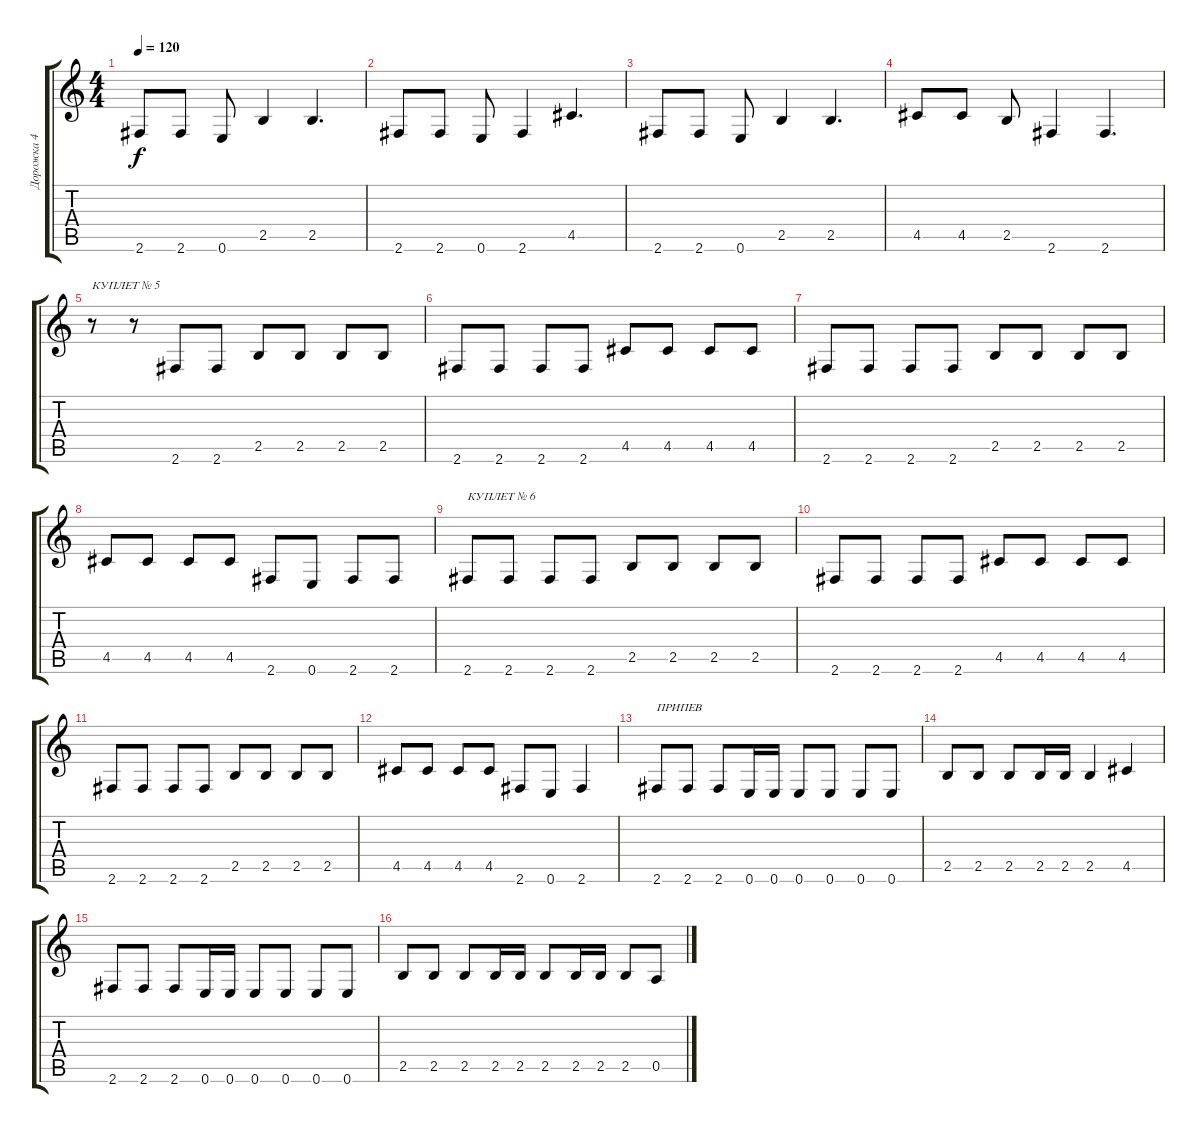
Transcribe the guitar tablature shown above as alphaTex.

\track ("Дорожка 4" "Дорожка 4") {instrument electricbasspick}
\staff {score tabs}
\tuning (E4 B3 G3 D3 A2 E2) {hide}
\ts (4 4)
\tempo 120
\clef g2
\ks c
2.6.8{dy f} 2.6.8 0.6.8 2.5.4 2.5.4{d} |
2.6.8 2.6.8 0.6.8 2.6.4 4.5.4{d} |
2.6.8 2.6.8 0.6.8 2.5.4 2.5.4{d} |
4.5.8 4.5.8 2.5.8 2.6.4 2.6.4{d} |
r.8{txt "КУПЛЕТ № 5"} r.8 2.6.8 2.6.8 2.5.8 2.5.8 2.5.8 2.5.8 |
2.6.8 2.6.8 2.6.8 2.6.8 4.5.8 4.5.8 4.5.8 4.5.8 |
2.6.8 2.6.8 2.6.8 2.6.8 2.5.8 2.5.8 2.5.8 2.5.8 |
4.5.8 4.5.8 4.5.8 4.5.8 2.6.8 0.6.8 2.6.8 2.6.8 |
2.6.8{txt "КУПЛЕТ № 6"} 2.6.8 2.6.8 2.6.8 2.5.8 2.5.8 2.5.8 2.5.8 |
2.6.8 2.6.8 2.6.8 2.6.8 4.5.8 4.5.8 4.5.8 4.5.8 |
2.6.8 2.6.8 2.6.8 2.6.8 2.5.8 2.5.8 2.5.8 2.5.8 |
4.5.8 4.5.8 4.5.8 4.5.8 2.6.8 0.6.8 2.6.4 |
2.6.8{txt "ПРИПЕВ"} 2.6.8 2.6.8 0.6.16 0.6.16 0.6.8 0.6.8 0.6.8 0.6.8 |
2.5.8 2.5.8 2.5.8 2.5.16 2.5.16 2.5.4 4.5.4 |
2.6.8 2.6.8 2.6.8 0.6.16 0.6.16 0.6.8 0.6.8 0.6.8 0.6.8 |
2.5.8 2.5.8 2.5.8 2.5.16 2.5.16 2.5.8 2.5.16 2.5.16 2.5.8 0.5.8
